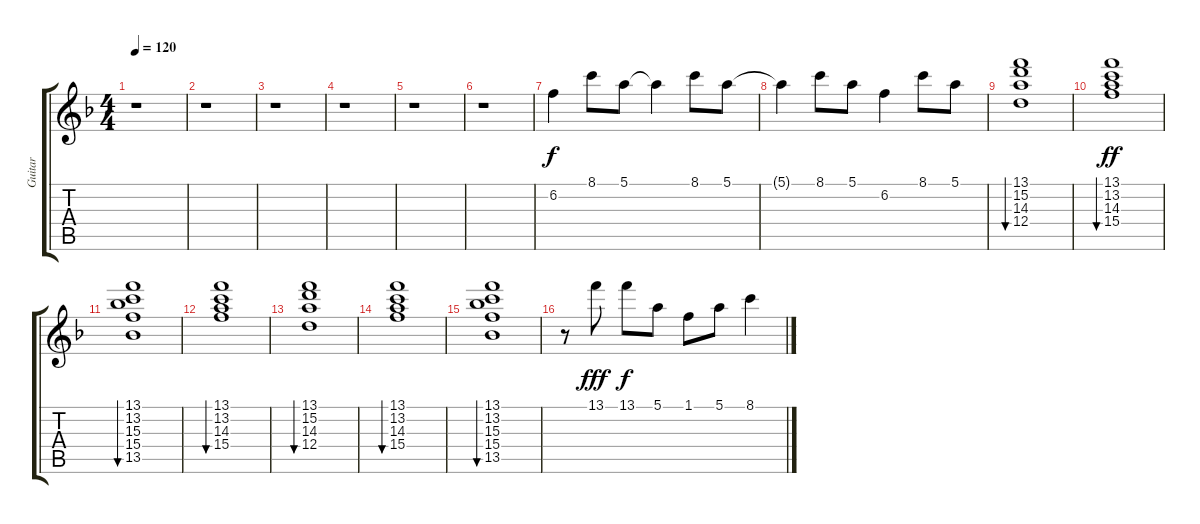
\track ("Guitar" "Guitar") {instrument electricguitarjazz}
\staff {score tabs}
\tuning (E4 B3 G3 D3 A2 E2) {hide}
\ts (4 4)
\tempo 120
\clef g2
\ks f
r.1{dy f} |
r.1 |
r.1 |
r.1 |
r.1 |
r.1 |
6.2.4 8.1.8 5.1.8 5.1{t}.4 8.1.8 5.1.8 |
5.1{t}.4 8.1.8 5.1.8 6.2.4 8.1.8 5.1.8 |
(13.1 15.2 14.3 12.4).1{bu 240} |
(13.1 13.2 14.3 15.4).1{bu 240 dy ff} |
(13.1 13.2 15.3 15.4 13.5).1{bu 240} |
(13.1 13.2 14.3 15.4).1{bu 240} |
(13.1 15.2 14.3 12.4).1{bu 240} |
(13.1 13.2 14.3 15.4).1{bu 240} |
(13.1 13.2 15.3 15.4 13.5).1{bu 240} |
r.8 13.1.8{dy fff} 13.1.8{dy f} 5.1.8 1.1.8 5.1.8 8.1.4
